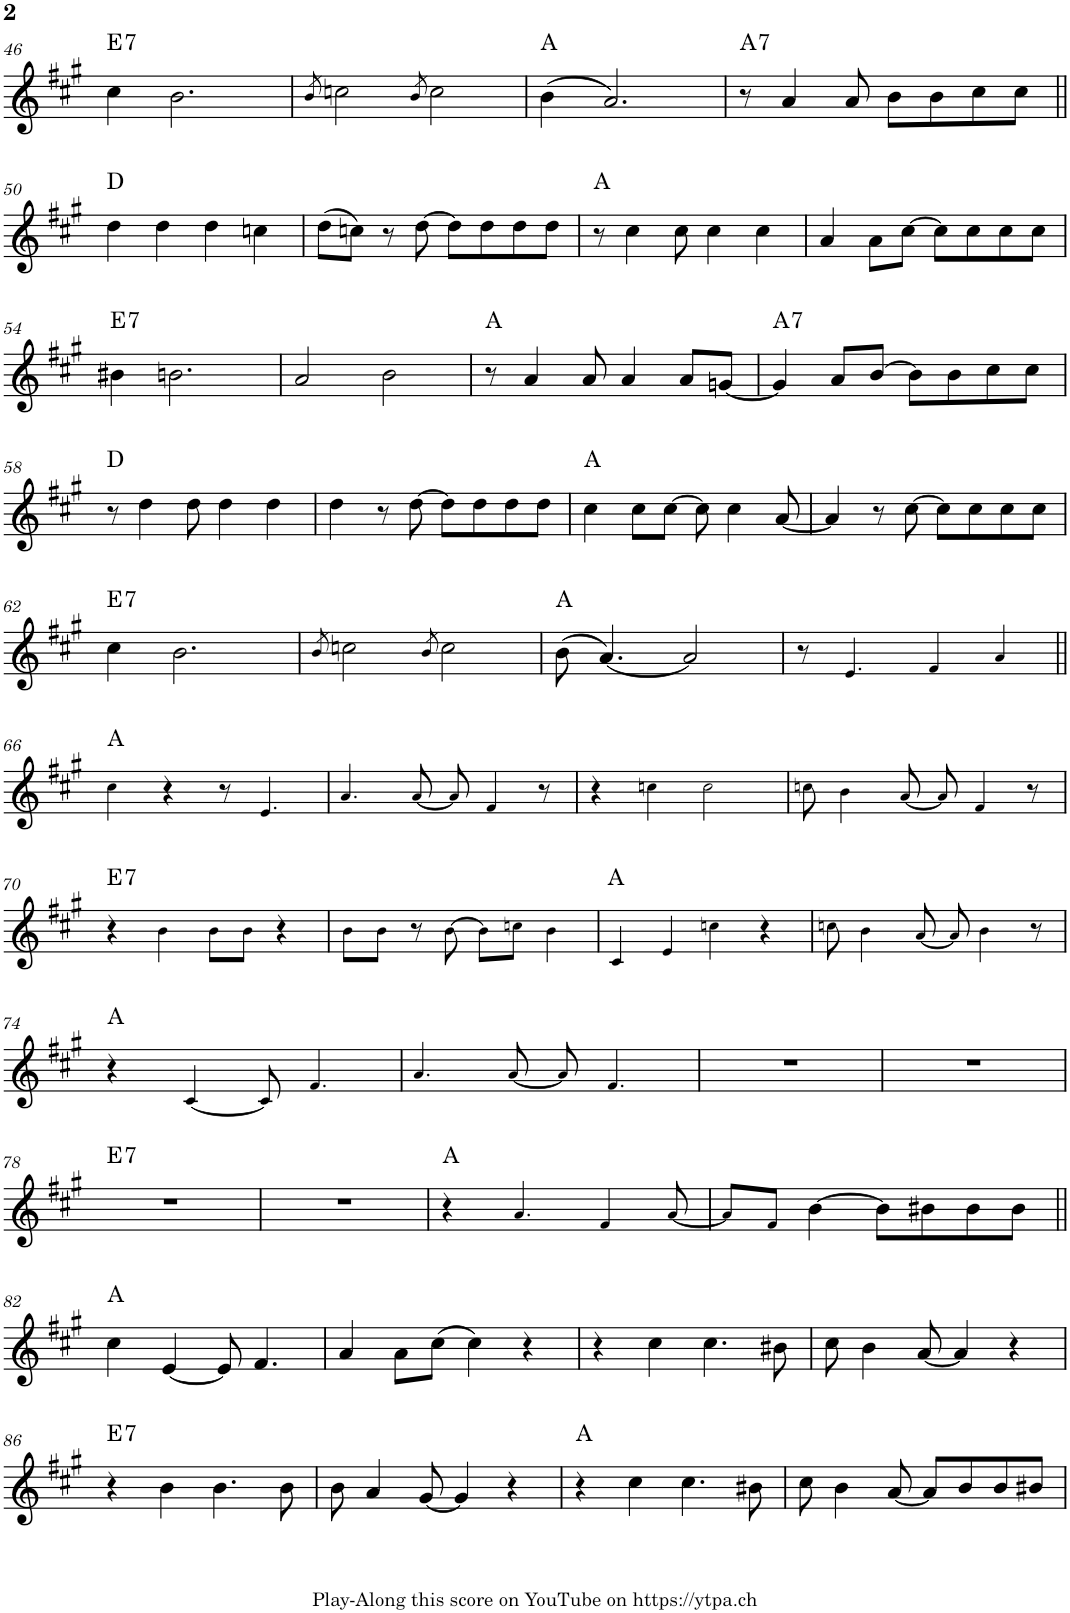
**kern	**harte
*part1	*part1
*staff1	*
*I"Piano	*
*I'Pno.	*
!!LO:PB:g=z
*clefG2	*
*k[f#c#g#]	*
*M4/4	*
=46	=46
!	!LO:H:kt=7
4cc#\	E:7
2.b\	.
=47	=47
8qb/	.
2ccn\	.
8qb/	.
2cc\	.
=48	=48
!	!LO:H:kt=N.C.
(4b\	N
2.a/)	.
=49	=49
!	!LO:H:kt=7
8r	A:7
4a/	.
8a/	.
8b\L	.
8b\	.
8cc#\	.
8cc#\J	.
!!LO:LB:g=z
=50||	=50||
!	!LO:H:kt=N.C.
4dd\	N
4dd\	.
4dd\	.
4ccn\	.
=51	=51
(8dd\L	.
8ccn\J)	.
8r	.
[8dd\	.
8dd\L]	.
8dd\	.
8dd\	.
8dd\J	.
=52	=52
!	!LO:H:kt=N.C.
8r	N
4cc#\	.
8cc#\	.
4cc#\	.
4cc#\	.
=53	=53
4a/	.
8a\L	.
[8cc#\J	.
8cc#\L]	.
8cc#\	.
8cc#\	.
8cc#\J	.
!!LO:LB:g=z
=54	=54
!	!LO:H:kt=7
4b#X\	E:7
2.bn\	.
=55	=55
2a/	.
2b\	.
=56	=56
!	!LO:H:kt=N.C.
8r	N
4a/	.
8a/	.
4a/	.
8a/L	.
[8gn/J	.
=57	=57
!	!LO:H:kt=7
4g/]	A:7
8a/L	.
[8b/J	.
8b\L]	.
8b\	.
8cc#\	.
8cc#\J	.
!!LO:LB:g=z
=58	=58
!	!LO:H:kt=N.C.
8r	N
4dd\	.
8dd\	.
4dd\	.
4dd\	.
=59	=59
4dd\	.
8r	.
[8dd\	.
8dd\L]	.
8dd\	.
8dd\	.
8dd\J	.
=60	=60
!	!LO:H:kt=N.C.
4cc#\	N
8cc#\L	.
[8cc#\J	.
8cc#\]	.
4cc#\	.
[8a/	.
=61	=61
4a/]	.
8r	.
[8cc#\	.
8cc#\L]	.
8cc#\	.
8cc#\	.
8cc#\J	.
!!LO:LB:g=z
=62	=62
!	!LO:H:kt=7
4cc#\	E:7
2.b\	.
=63	=63
8qb/	.
2ccn\	.
8qb/	.
2cc\	.
=64	=64
!	!LO:H:kt=N.C.
(8b\	N
[4.a/)	.
2a/]	.
=65	=65
8r	.
4.e!/	.
4f#!/	.
4a!/	.
!!LO:LB:g=z
=66||	=66||
4cc#!\	A:maj
4r	.
8r	.
4.e!/	.
=67	=67
4.a!/	.
[8a!/	.
8a!/]	.
4f#!/	.
8r	.
=68	=68
4r	.
4ccn!\	.
2cc!\	.
=69	=69
8ccn!\	.
4b!\	.
[8a!/	.
8a!/]	.
4f#!/	.
8r	.
!!LO:LB:g=z
=70	=70
!	!LO:H:kt=7
4r	E:7
4b!\	.
8b!\L	.
8b!\J	.
4r	.
=71	=71
8b!\L	.
8b!\J	.
8r	.
[8b!\	.
8b!\L]	.
8ccn!\J	.
4b!\	.
=72	=72
4c#!/	A:maj
4e!/	.
4ccn!\	.
4r	.
=73	=73
8ccn!\	.
4b!\	.
[8a!/	.
8a!/]	.
4b!\	.
8r	.
!!LO:LB:g=z
=74	=74
4r	A:maj
[4c#!/	.
8c#!/]	.
4.f#!/	.
=75	=75
4.a!/	.
[8a!/	.
8a!/]	.
4.f#!/	.
=76	=76
1r	.
=77	=77
1r	.
!!LO:LB:g=z
=78	=78
!	!LO:H:kt=7
1r	E:7
=79	=79
1r	.
=80	=80
4r	A:maj
4.a!/	.
4f#!/	.
[8a!/	.
=81	=81
8a!/L]	.
8f#!/J	.
[4b\	.
8b\L]	.
8b#X\	.
8b#\	.
8b#\J	.
!!LO:LB:g=z
=82||	=82||
!	!LO:H:kt=N.C.
4cc#\	N
[4e/	.
8e/]	.
4.f#/	.
=83	=83
4a/	.
8a\L	.
(8cc#\J	.
4cc#\)	.
4r	.
=84	=84
4r	.
4cc#\	.
4.cc#\	.
8b#X\	.
=85	=85
8cc#\	.
4b\	.
[8a/	.
4a/]	.
4r	.
!!LO:LB:g=z
=86	=86
!	!LO:H:kt=7
4r	E:7
4b\	.
4.b\	.
8b\	.
=87	=87
8b\	.
4a/	.
[8g#/	.
4g#/]	.
4r	.
=88	=88
!	!LO:H:kt=N.C.
4r	N
4cc#\	.
4.cc#\	.
8b#X\	.
=89	=89
8cc#\	.
4b\	.
[8a/	.
8a/L]	.
8b/	.
8b/	.
8b#X/J	.
=	=
*-	*-
